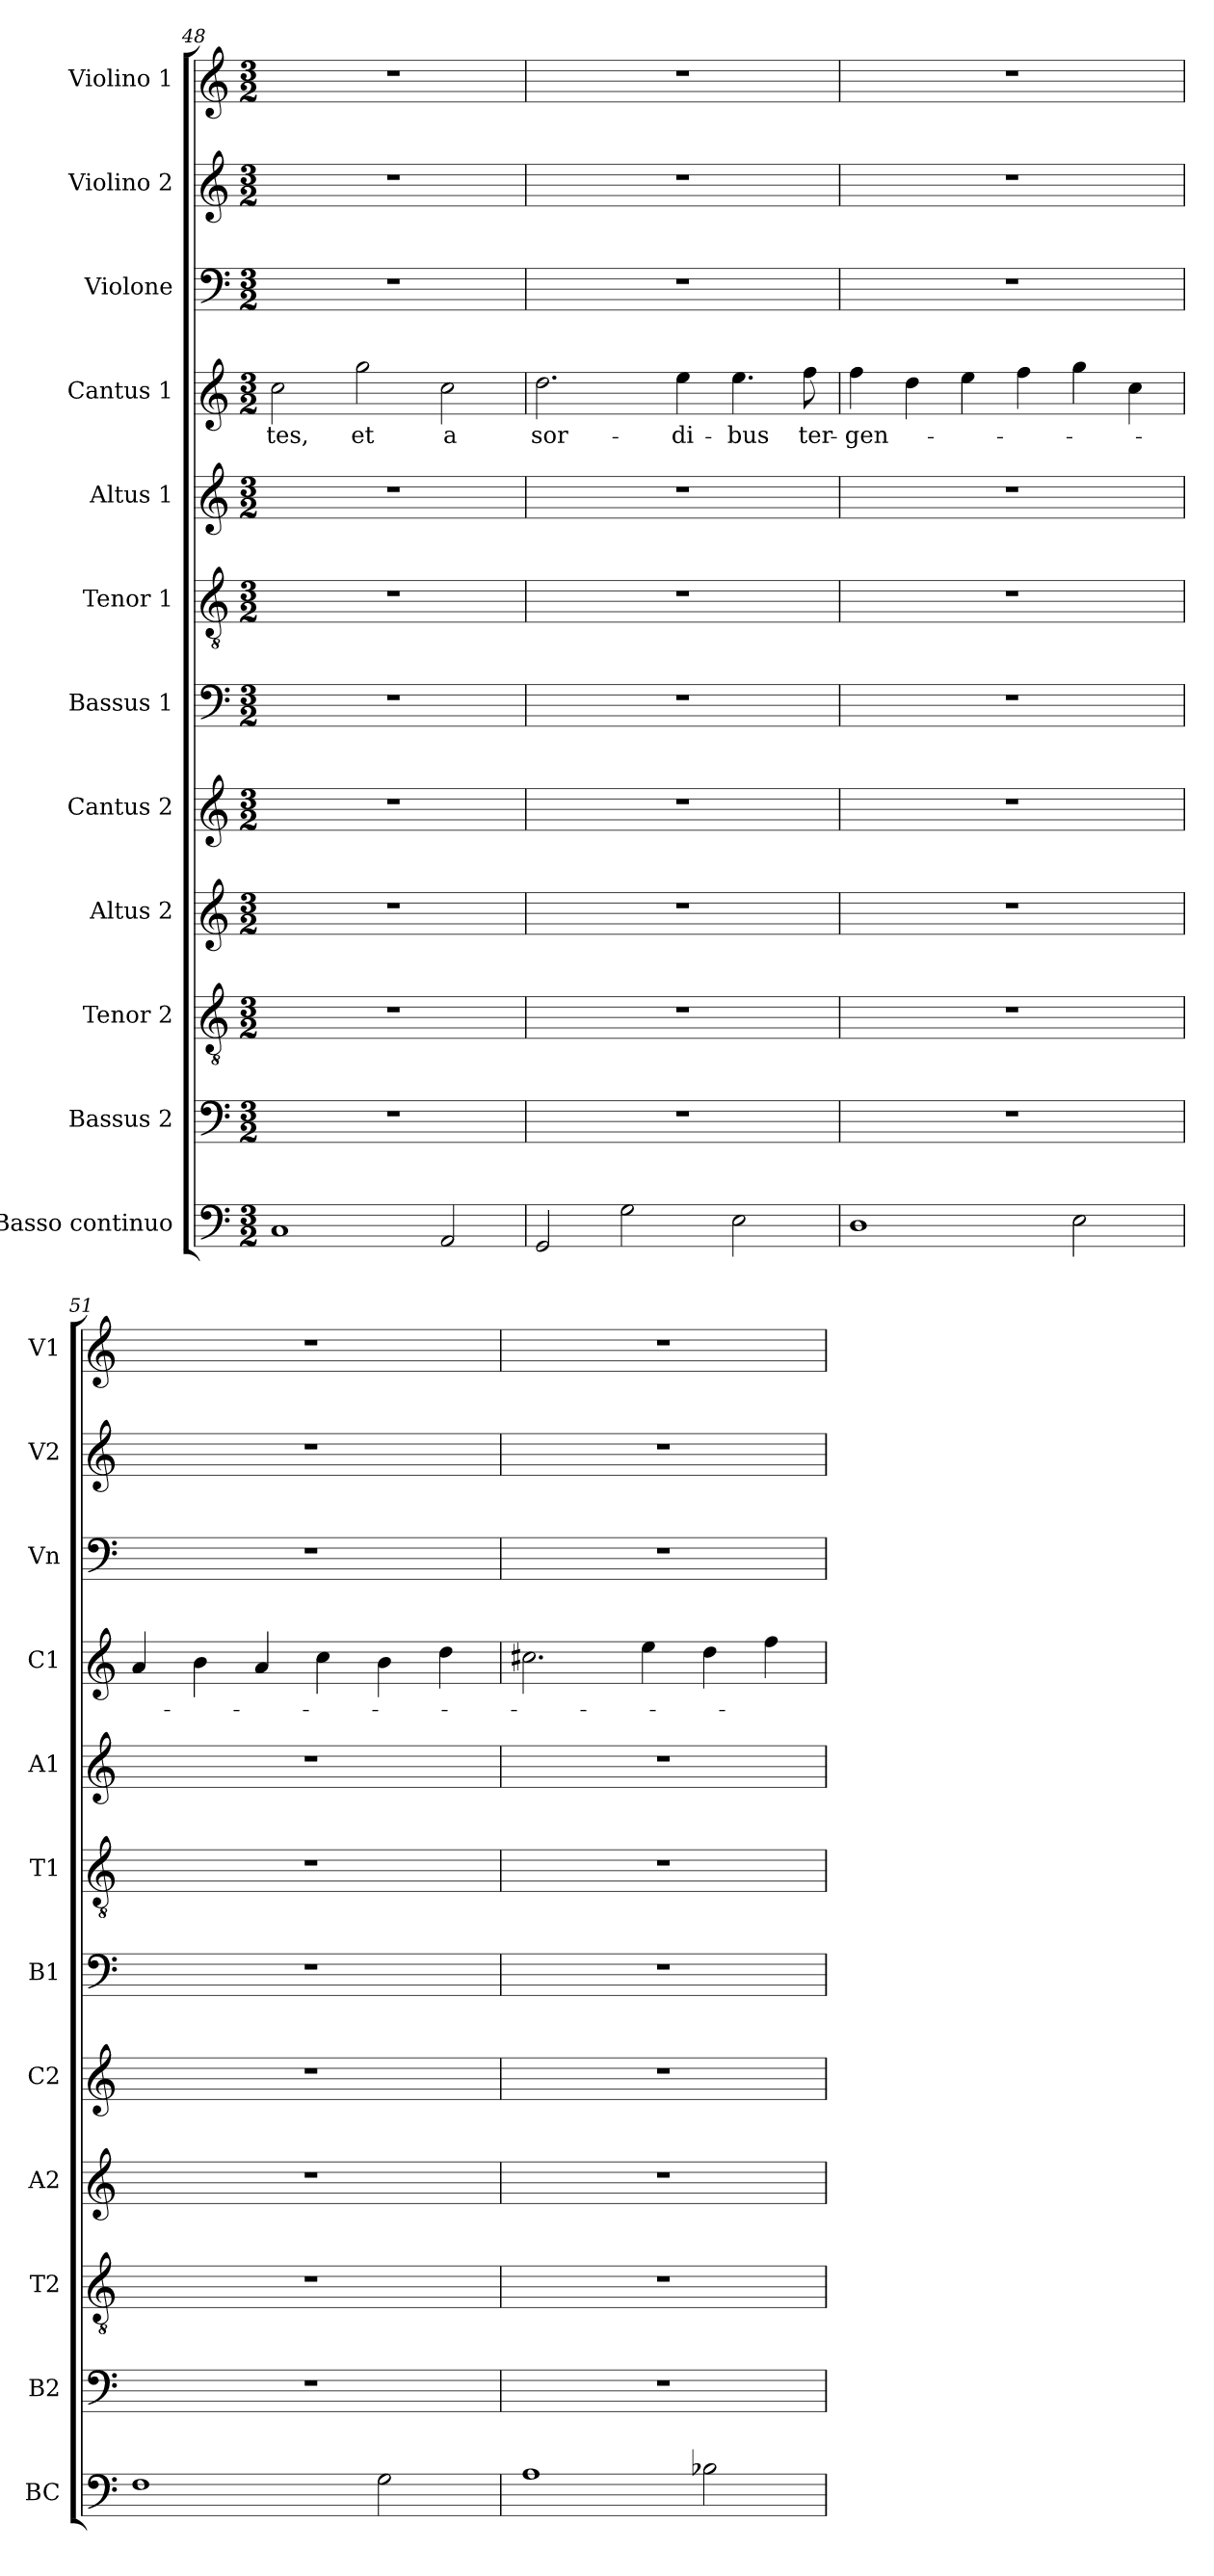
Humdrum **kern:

**kern	**kern	**kern	**kern	**kern	**kern	**kern	**kern	**kern	**text	**kern	**kern	**kern
*part12	*part11	*part10	*part9	*part8	*part7	*part6	*part5	*part4	*part4	*part3	*part2	*part1
*staff12	*staff11	*staff10	*staff9	*staff8	*staff7	*staff6	*staff5	*staff4	*staff4	*staff3	*staff2	*staff1
*I"Basso continuo	*I"Bassus 2	*I"Tenor 2	*I"Altus 2	*I"Cantus 2	*I"Bassus 1	*I"Tenor 1	*I"Altus 1	*I"Cantus 1	*	*I"Violone	*I"Violino 2	*I"Violino 1
*I'BC	*I'B2	*I'T2	*I'A2	*I'C2	*I'B1	*I'T1	*I'A1	*I'C1	*	*I'Vn	*I'V2	*I'V1
*clefF4	*clefF4	*clefGv2	*clefG2	*clefG2	*clefF4	*clefGv2	*clefG2	*clefG2	*	*clefF4	*clefG2	*clefG2
*ITrd7c12	*	*	*	*	*	*	*	*	*	*ITrd7c12	*	*
*k[]	*k[]	*k[]	*k[]	*k[]	*k[]	*k[]	*k[]	*k[]	*	*k[]	*k[]	*k[]
*C:	*C:	*C:	*C:	*C:	*C:	*C:	*C:	*C:	*	*C:	*C:	*C:
*M3/2	*M3/2	*M3/2	*M3/2	*M3/2	*M3/2	*M3/2	*M3/2	*M3/2	*	*M3/2	*M3/2	*M3/2
=48	=48	=48	=48	=48	=48	=48	=48	=48	=48	=48	=48	=48
!	!	!	!	!	!	!	!	!	!LO:LY:b	!	!	!
1CC	1.r	1.r	1.r	1.r	1.r	1.r	1.r	2cc\	-tes,	1.r	1.r	1.r
!	!	!	!	!	!	!	!	!	!LO:LY:b	!	!	!
.	.	.	.	.	.	.	.	2gg\	et	.	.	.
!	!	!	!	!	!	!	!	!	!LO:LY:b	!	!	!
2AAA/	.	.	.	.	.	.	.	2cc\	a	.	.	.
=49	=49	=49	=49	=49	=49	=49	=49	=49	=49	=49	=49	=49
!	!	!	!	!	!	!	!	!	!LO:LY:b	!	!	!
2GGG/	1.r	1.r	1.r	1.r	1.r	1.r	1.r	2.dd\	sor-	1.r	1.r	1.r
2GG\	.	.	.	.	.	.	.	.	.	.	.	.
!	!	!	!	!	!	!	!	!	!LO:LY:b	!	!	!
.	.	.	.	.	.	.	.	4ee\	-di-	.	.	.
!	!	!	!	!	!	!	!	!	!LO:LY:b	!	!	!
2EE\	.	.	.	.	.	.	.	4.ee\	-bus	.	.	.
!	!	!	!	!	!	!	!	!	!LO:LY:b	!	!	!
.	.	.	.	.	.	.	.	8ff\	ter-	.	.	.
!!LO:PB:g=z
=50	=50	=50	=50	=50	=50	=50	=50	=50	=50	=50	=50	=50
!	!	!	!	!	!	!	!	!	!LO:LY:b	!	!	!
1DD	1.r	1.r	1.r	1.r	1.r	1.r	1.r	4ff\	-gen-	1.r	1.r	1.r
.	.	.	.	.	.	.	.	4dd\	.	.	.	.
.	.	.	.	.	.	.	.	4ee\	.	.	.	.
.	.	.	.	.	.	.	.	4ff\	.	.	.	.
2EE\	.	.	.	.	.	.	.	4gg\	.	.	.	.
.	.	.	.	.	.	.	.	4cc\	.	.	.	.
=51	=51	=51	=51	=51	=51	=51	=51	=51	=51	=51	=51	=51
1FF	1.r	1.r	1.r	1.r	1.r	1.r	1.r	4a/	.	1.r	1.r	1.r
.	.	.	.	.	.	.	.	4b\	.	.	.	.
.	.	.	.	.	.	.	.	4a/	.	.	.	.
.	.	.	.	.	.	.	.	4cc\	.	.	.	.
2GG\	.	.	.	.	.	.	.	4b\	.	.	.	.
.	.	.	.	.	.	.	.	4dd\	.	.	.	.
=52	=52	=52	=52	=52	=52	=52	=52	=52	=52	=52	=52	=52
1AA	1.r	1.r	1.r	1.r	1.r	1.r	1.r	2.cc#X\	.	1.r	1.r	1.r
.	.	.	.	.	.	.	.	4ee\	.	.	.	.
2BB-X\	.	.	.	.	.	.	.	4dd\	.	.	.	.
.	.	.	.	.	.	.	.	4ff\	.	.	.	.
=	=	=	=	=	=	=	=	=	=	=	=	=
*-	*-	*-	*-	*-	*-	*-	*-	*-	*-	*-	*-	*-
